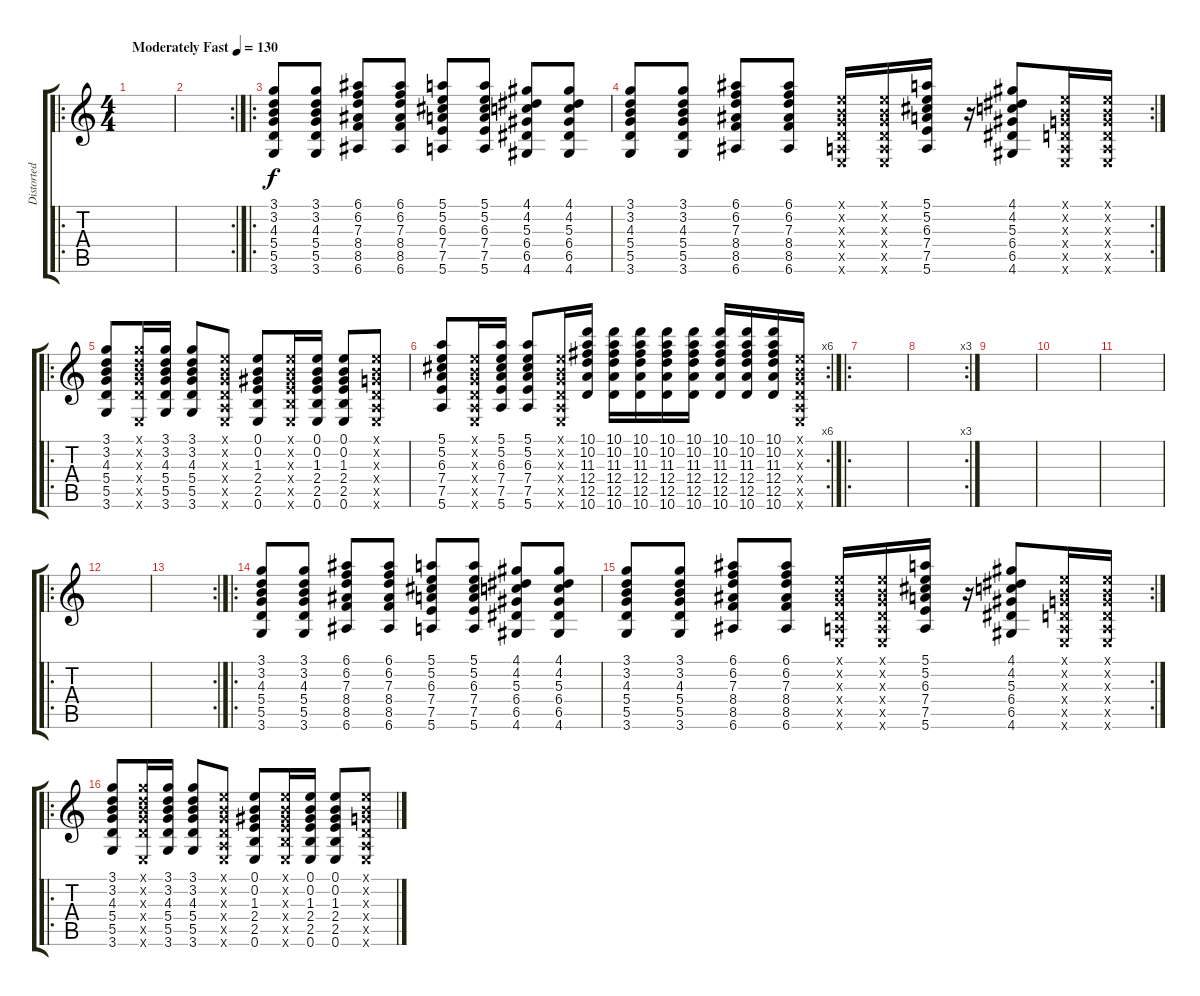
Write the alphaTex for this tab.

\track ("Distorted Guitar" "Distorted ") {instrument overdrivenguitar}
\staff {score tabs}
\tuning (E4 B3 G3 D3 A2 E2) {hide}
\ro
\ts (4 4)
\tempo (130 "Moderately Fast")
\clef g2
\ks c
|
\rc 2
|
\ro
(3.1 3.2 4.3 5.4 5.5 3.6).8 (3.1 3.2 4.3 5.4 5.5 3.6).8 (6.1 6.2 7.3 8.4 8.5 6.6).8 (6.1 6.2 7.3 8.4 8.5 6.6).8 (5.1 5.2 6.3 7.4 7.5 5.6).8 (5.1 5.2 6.3 7.4 7.5 5.6).8 (4.1 4.2 5.3 6.4 6.5 4.6).8 (4.1 4.2 5.3 6.4 6.5 4.6).8 |
\rc 2
(3.1 3.2 4.3 5.4 5.5 3.6).8 (3.1 3.2 4.3 5.4 5.5 3.6).8 (6.1 6.2 7.3 8.4 8.5 6.6).8 (6.1 6.2 7.3 8.4 8.5 6.6).8 (0.1{x} 0.2{x} 0.3{x} 0.4{x} 0.5{x} 0.6{x}).16 (0.1{x} 0.2{x} 0.3{x} 0.4{x} 0.5{x} 0.6{x}).16 (5.1 5.2 6.3 7.4 7.5 5.6).16 r.16 (4.1 4.2 5.3 6.4 6.5 4.6).8 (0.1{x} 0.2{x} 0.3{x} 0.4{x} 0.5{x} 0.6{x}).16 (0.1{x} 0.2{x} 0.3{x} 0.4{x} 0.5{x} 0.6{x}).16 |
\ro
(3.1 3.2 4.3 5.4 5.5 3.6).8 (3.1{x} 3.2{x} 4.3{x} 5.4{x} 5.5{x} 0.6{x}).16 (3.1 3.2 4.3 5.4 5.5 3.6).16 (3.1 3.2 4.3 5.4 5.5 3.6).8 (0.1{x} 0.2{x} 0.3{x} 0.4{x} 0.5{x} 0.6{x}).8 (0.1 0.2 1.3 2.4 2.5 0.6).8 (0.1{x} 0.2{x} 1.3{x} 2.4{x} 2.5{x} 0.6{x}).16 (0.1 0.2 1.3 2.4 2.5 0.6).16 (0.1 0.2 1.3 2.4 2.5 0.6).8 (0.1{x} 0.2{x} 0.3{x} 0.4{x} 0.5{x} 0.6{x}).8 |
\rc 6
(5.1 5.2 6.3 7.4 7.5 5.6).8 (0.1{x} 0.2{x} 0.3{x} 0.4{x} 0.5{x} 0.6{x}).16 (5.1 5.2 6.3 7.4 7.5 5.6).16 (5.1 5.2 6.3 7.4 7.5 5.6).8 (0.1{x} 0.2{x} 0.3{x} 0.4{x} 0.5{x} 0.6{x}).16 (10.1 10.2 11.3 12.4 12.5 10.6).16 (10.1 10.2 11.3 12.4 12.5 10.6).16 (10.1 10.2 11.3 12.4 12.5 10.6).16 (10.1 10.2 11.3 12.4 12.5 10.6).16 (10.1 10.2 11.3 12.4 12.5 10.6).16 (10.1 10.2 11.3 12.4 12.5 10.6).16 (10.1 10.2 11.3 12.4 12.5 10.6).16 (10.1 10.2 11.3 12.4 12.5 10.6).16 (0.1{x} 0.2{x} 0.3{x} 0.4{x} 0.5{x} 0.6{x}).16 |
\ro
|
\rc 3
|
|
|
|
\ro
|
\rc 2
|
\ro
(3.1 3.2 4.3 5.4 5.5 3.6).8 (3.1 3.2 4.3 5.4 5.5 3.6).8 (6.1 6.2 7.3 8.4 8.5 6.6).8 (6.1 6.2 7.3 8.4 8.5 6.6).8 (5.1 5.2 6.3 7.4 7.5 5.6).8 (5.1 5.2 6.3 7.4 7.5 5.6).8 (4.1 4.2 5.3 6.4 6.5 4.6).8 (4.1 4.2 5.3 6.4 6.5 4.6).8 |
\rc 2
(3.1 3.2 4.3 5.4 5.5 3.6).8 (3.1 3.2 4.3 5.4 5.5 3.6).8 (6.1 6.2 7.3 8.4 8.5 6.6).8 (6.1 6.2 7.3 8.4 8.5 6.6).8 (0.1{x} 0.2{x} 0.3{x} 0.4{x} 0.5{x} 0.6{x}).16 (0.1{x} 0.2{x} 0.3{x} 0.4{x} 0.5{x} 0.6{x}).16 (5.1 5.2 6.3 7.4 7.5 5.6).16 r.16 (4.1 4.2 5.3 6.4 6.5 4.6).8 (0.1{x} 0.2{x} 0.3{x} 0.4{x} 0.5{x} 0.6{x}).16 (0.1{x} 0.2{x} 0.3{x} 0.4{x} 0.5{x} 0.6{x}).16 |
\ro
(3.1 3.2 4.3 5.4 5.5 3.6).8 (3.1{x} 3.2{x} 4.3{x} 5.4{x} 5.5{x} 0.6{x}).16 (3.1 3.2 4.3 5.4 5.5 3.6).16 (3.1 3.2 4.3 5.4 5.5 3.6).8 (0.1{x} 0.2{x} 0.3{x} 0.4{x} 0.5{x} 0.6{x}).8 (0.1 0.2 1.3 2.4 2.5 0.6).8 (0.1{x} 0.2{x} 1.3{x} 2.4{x} 2.5{x} 0.6{x}).16 (0.1 0.2 1.3 2.4 2.5 0.6).16 (0.1 0.2 1.3 2.4 2.5 0.6).8 (0.1{x} 0.2{x} 0.3{x} 0.4{x} 0.5{x} 0.6{x}).8
